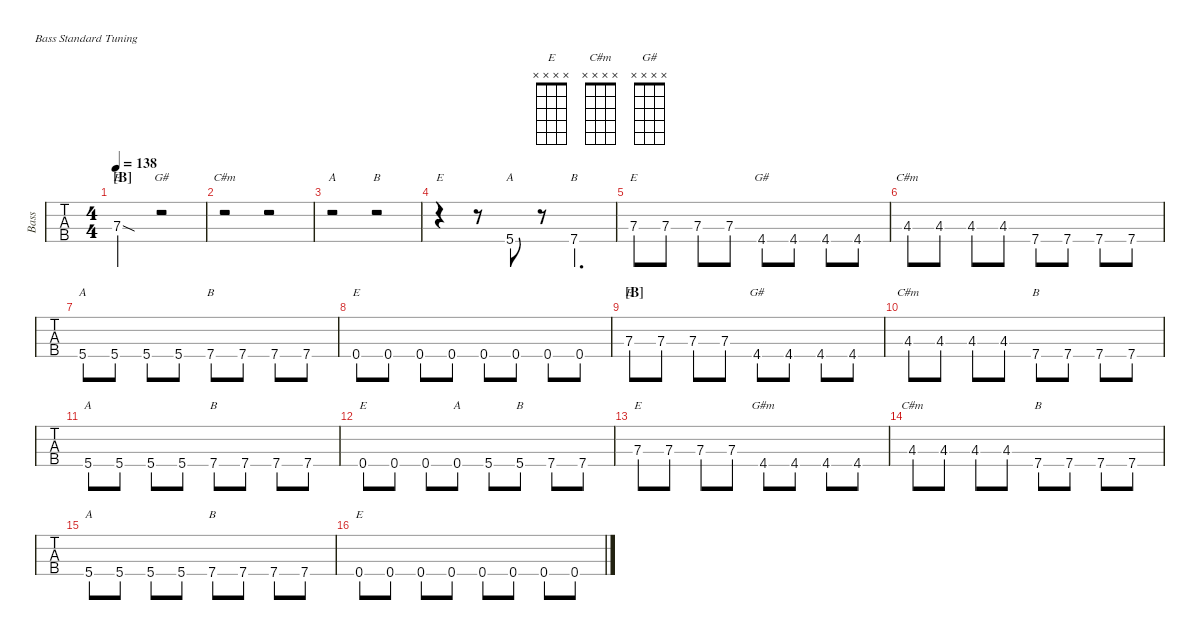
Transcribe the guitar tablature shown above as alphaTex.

\defaultSystemsLayout 4
\hideDynamics
\bracketExtendMode nobrackets
\track ("Bass" "Bass") {defaultSystemsLayout 4 instrument electricbassfinger}
\staff {tabs}
\tuning (G2 D2 A1 E1)
\chord ("E" x x 7 x) {firstfret 7 showdiagram false showfingering false}
\chord ("C#m" x x 4 x) {showdiagram false showfingering false}
\chord ("A" x x x 5) {showdiagram false showfingering false}
\chord ("B" x x x x)
\chord ("B" x x x 7) {firstfret 7 showdiagram false showfingering false}
\chord ("G#" x x x 4) {showdiagram false showfingering false}
\chord ("E" x x x 0) {showdiagram false showfingering false}
\chord ("G#m" x x x 4) {showdiagram false showfingering false}
\chord ("A" x x x x)
\chord ("G#" x x x x)
\chord ("C#m" x x x x)
\chord ("B" x x x 5) {showdiagram false showfingering false}
\chord ("E" x x x x)
\chord ("A" x x x 0) {showdiagram false showfingering false}
\ts (4 4)
\section ("B" "")
\tempo 138
\clef f4
\ks c
7.3{sod}.2{ch "E" dy mf} r.2{ch "G#"} |
r.2{ch "C#m"} r.2 |
r.2{ch "A"} r.2{ch "B"} |
r.4{ch "E"} r.8 5.4.8{ch "A"} r.8 7.4.4{d ch "B"} |
7.3.8{ch "E"} 7.3.8 7.3.8 7.3.8 4.4{acc #}.8{ch "G#"} 4.4{acc #}.8 4.4{acc #}.8 4.4{acc #}.8 |
4.3{acc #}.8{ch "C#m"} 4.3{acc #}.8 4.3{acc #}.8 4.3{acc #}.8 7.4.8 7.4.8 7.4.8 7.4.8 |
5.4.8{ch "A"} 5.4.8 5.4.8 5.4.8 7.4.8{ch "B"} 7.4.8 7.4.8 7.4.8 |
0.4.8{ch "E"} 0.4.8 0.4.8 0.4.8 0.4.8 0.4.8 0.4.8 0.4.8 |
\section ("B" "")
7.3.8{ch "E"} 7.3.8 7.3.8 7.3.8 4.4{acc #}.8{ch "G#"} 4.4{acc #}.8 4.4{acc #}.8 4.4{acc #}.8 |
4.3{acc #}.8{ch "C#m"} 4.3{acc #}.8 4.3{acc #}.8 4.3{acc #}.8 7.4.8{ch "B"} 7.4.8 7.4.8 7.4.8 |
5.4.8{ch "A"} 5.4.8 5.4.8 5.4.8 7.4.8{ch "B"} 7.4.8 7.4.8 7.4.8 |
0.4.8{ch "E"} 0.4.8 0.4.8 0.4.8{ch "A"} 5.4.8 5.4.8{ch "B"} 7.4.8 7.4.8 |
7.3.8{ch "E"} 7.3.8 7.3.8 7.3.8 4.4{acc #}.8{ch "G#m"} 4.4{acc #}.8 4.4{acc #}.8 4.4{acc #}.8 |
4.3{acc #}.8{ch "C#m"} 4.3{acc #}.8 4.3{acc #}.8 4.3{acc #}.8 7.4.8{ch "B"} 7.4.8 7.4.8 7.4.8 |
5.4.8{ch "A"} 5.4.8 5.4.8 5.4.8 7.4.8{ch "B"} 7.4.8 7.4.8 7.4.8 |
0.4.8{ch "E"} 0.4.8 0.4.8 0.4.8 0.4.8 0.4.8 0.4.8 0.4.8
